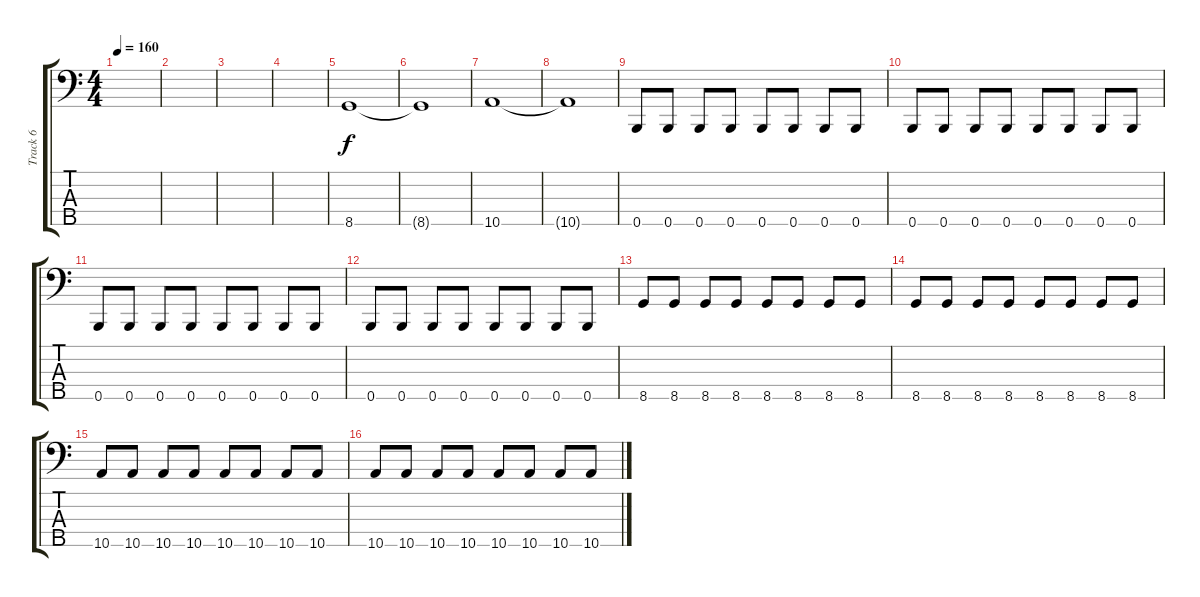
\track ("Track 6" "Track 6") {instrument electricbasspick}
\staff {score tabs}
\tuning (A2 E2 B1 Gb1 B0) {hide}
\ts (4 4)
\tempo 160
\clef f4
\ks c
|
|
|
|
8.5.1 |
8.5{t}.1 |
10.5.1 |
10.5{t}.1 |
0.5.8 0.5.8 0.5.8 0.5.8 0.5.8 0.5.8 0.5.8 0.5.8 |
0.5.8 0.5.8 0.5.8 0.5.8 0.5.8 0.5.8 0.5.8 0.5.8 |
0.5.8 0.5.8 0.5.8 0.5.8 0.5.8 0.5.8 0.5.8 0.5.8 |
0.5.8 0.5.8 0.5.8 0.5.8 0.5.8 0.5.8 0.5.8 0.5.8 |
8.5.8 8.5.8 8.5.8 8.5.8 8.5.8 8.5.8 8.5.8 8.5.8 |
8.5.8 8.5.8 8.5.8 8.5.8 8.5.8 8.5.8 8.5.8 8.5.8 |
10.5.8 10.5.8 10.5.8 10.5.8 10.5.8 10.5.8 10.5.8 10.5.8 |
10.5.8 10.5.8 10.5.8 10.5.8 10.5.8 10.5.8 10.5.8 10.5.8
